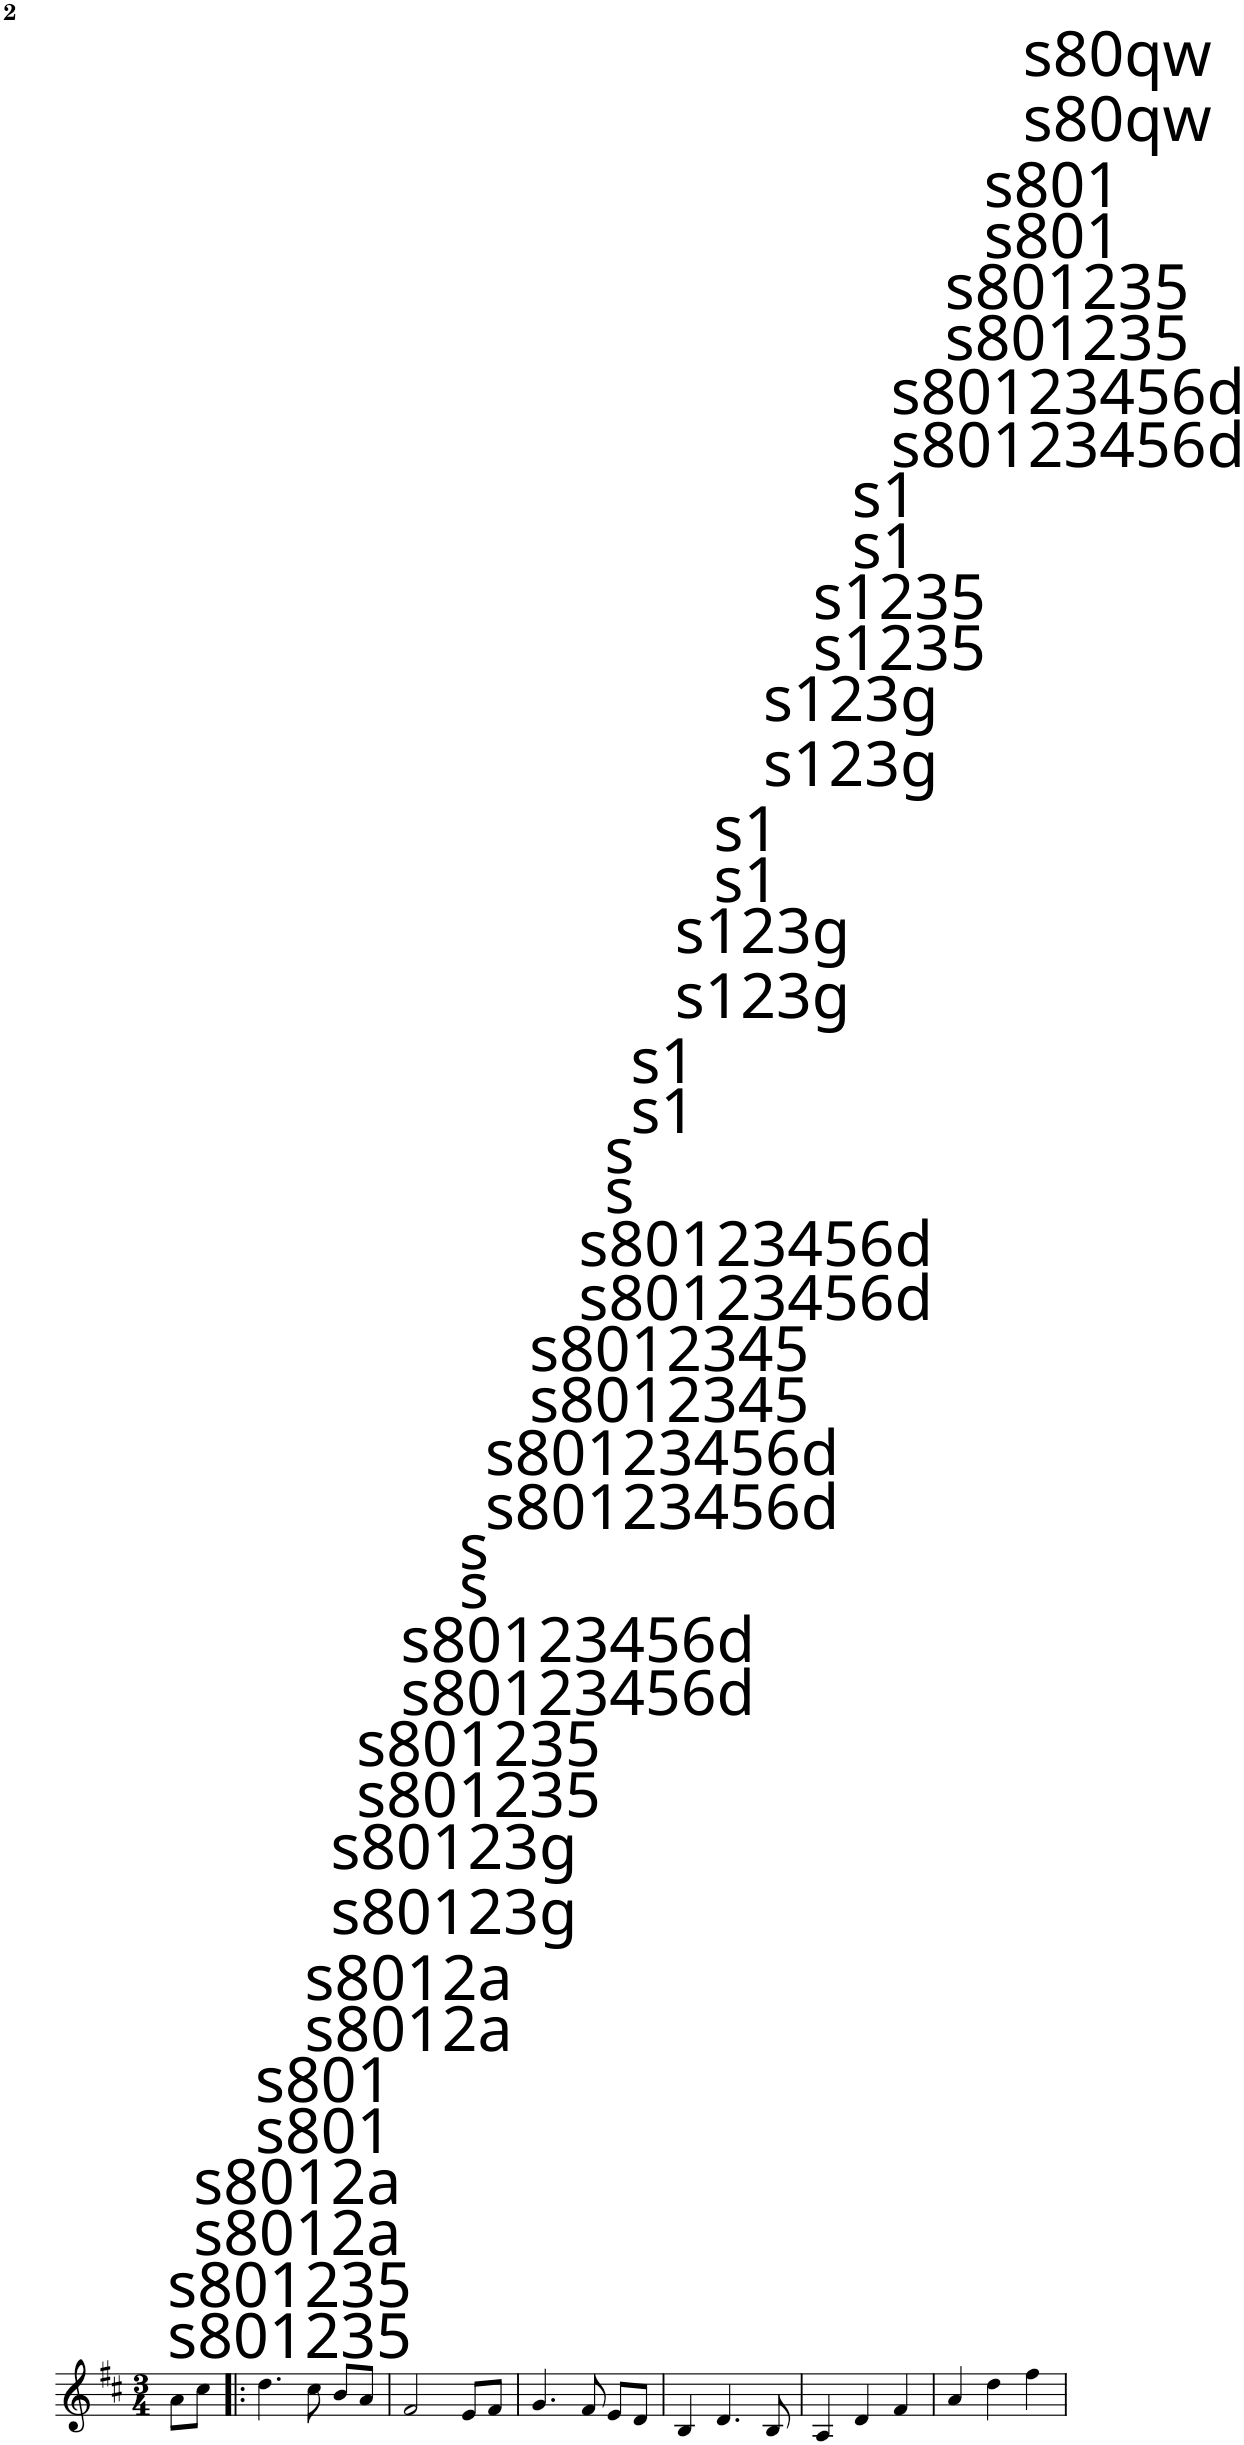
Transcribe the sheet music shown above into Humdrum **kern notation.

**kern
*part1
*staff1
*I"Piano
*I'Pno
*clefG2
*k[f#c#]
*D:
*M3/4
=1
!LO:TX:a:t=s801235
!LO:TX:a:t=s801235
8a\L
!LO:TX:a:t=s8012a
!LO:TX:a:t=s8012a
8cc#\J
=2!|:
!LO:TX:a:t=s801
!LO:TX:a:t=s801
4.dd\
!LO:TX:a:t=s8012a
!LO:TX:a:t=s8012a
8cc#\
!LO:TX:a:t=s80123g
!LO:TX:a:t=s80123g
8b/L
!LO:TX:a:t=s801235
!LO:TX:a:t=s801235
8a/J
=3
!LO:TX:a:t=s80123456d
!LO:TX:a:t=s80123456d
2f#/
!LO:TX:a:t=s
!LO:TX:a:t=s
8e/L
!LO:TX:a:t=s80123456d
!LO:TX:a:t=s80123456d
8f#/J
=4
!LO:TX:a:t=s8012345
!LO:TX:a:t=s8012345
4.g/
!LO:TX:a:t=s80123456d
!LO:TX:a:t=s80123456d
8f#/
!LO:TX:a:t=s
!LO:TX:a:t=s
8e/L
!LO:TX:a:t=s1
!LO:TX:a:t=s1
8d/J
=5
!LO:TX:a:t=s123g
!LO:TX:a:t=s123g
4B/
!LO:TX:a:t=s1
!LO:TX:a:t=s1
4.d/
!LO:TX:a:t=s123g
!LO:TX:a:t=s123g
8B/
=6
!LO:TX:a:t=s1235
!LO:TX:a:t=s1235
4A/
!LO:TX:a:t=s1
!LO:TX:a:t=s1
4d/
!LO:TX:a:t=s80123456d
!LO:TX:a:t=s80123456d
4f#/
=7
!LO:TX:a:t=s801235
!LO:TX:a:t=s801235
4a/
!LO:TX:a:t=s801
!LO:TX:a:t=s801
4dd\
!LO:TX:a:t=s80qw
!LO:TX:a:t=s80qw
4ff#\
=
*-
